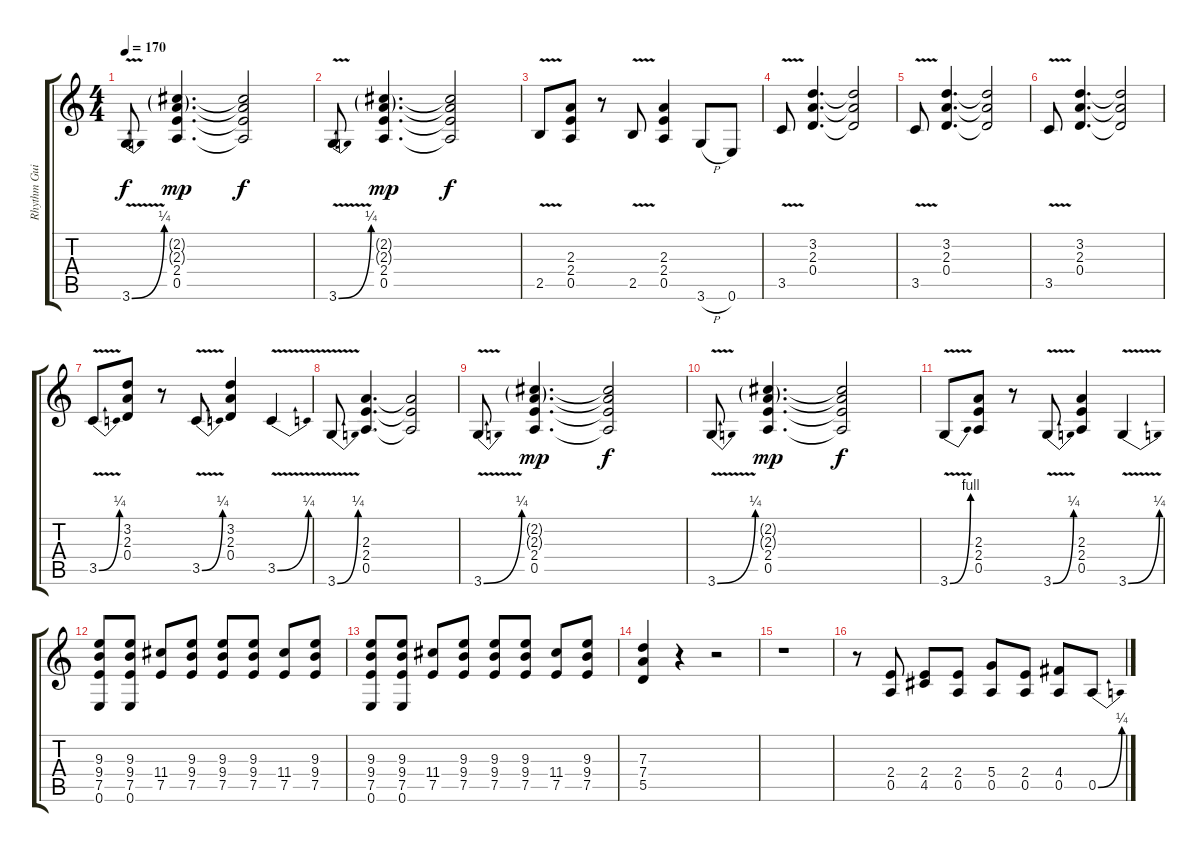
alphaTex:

\track ("Rhythm Guitar" "Rhythm Gui") {instrument distortionguitar}
\staff {score tabs}
\tuning (E4 B3 G3 D3 A2 E2) {hide}
\ts (4 4)
\tempo 170
\clef g2
\ks c
3.6{be (bend 0 0 60 1) v}.8{dy f} (2.2{g} 2.3{g} 2.4 0.5).4{d dy mp} (2.2{t} 2.3{t} 2.4{t} 0.5{t}).2{dy f} |
3.6{be (bend 0 0 60 1) v}.8 (2.2{g} 2.3{g} 2.4 0.5).4{d dy mp} (2.2{t} 2.3{t} 2.4{t} 0.5{t}).2{dy f} |
2.5{v}.8 (2.3 2.4 0.5).8 r.8 2.5{v}.8 (2.3 2.4 0.5).4 3.6{h}.8 0.6.8 |
3.5{v}.8 (3.2 2.3 0.4).4{d} (3.2{t} 2.3{t} 0.4{t}).2 |
3.5{v}.8 (3.2 2.3 0.4).4{d} (3.2{t} 2.3{t} 0.4{t}).2 |
3.5{v}.8 (3.2 2.3 0.4).4{d} (3.2{t} 2.3{t} 0.4{t}).2 |
3.5{be (bend 0 0 60 1) v}.8 (3.2 2.3 0.4).8 r.8 3.5{be (bend 0 0 60 1) v}.8 (3.2 2.3 0.4).4 3.5{be (bend 0 0 60 1) v}.4 |
3.6{be (bend 0 0 60 1) v}.8 (2.3 2.4 0.5).4{d} (2.3{t} 2.4{t} 0.5{t}).2 |
3.6{be (bend 0 0 60 1) v}.8 (2.2{g} 2.3{g} 2.4 0.5).4{d dy mp} (2.2{t} 2.3{t} 2.4{t} 0.5{t}).2{dy f} |
3.6{be (bend 0 0 60 1) v}.8 (2.2{g} 2.3{g} 2.4 0.5).4{d dy mp} (2.2{t} 2.3{t} 2.4{t} 0.5{t}).2{dy f} |
3.6{be (bend 0 0 60 4) v}.8 (2.3 2.4 0.5).8 r.8 3.6{be (bend 0 0 60 1) v}.8 (2.3 2.4 0.5).4 3.6{be (bend 0 0 60 1) v}.4 |
(9.3 9.4 7.5 0.6).8 (9.3 9.4 7.5 0.6).8 (11.4 7.5).8 (9.3 9.4 7.5).8 (9.3 9.4 7.5).8 (9.3 9.4 7.5).8 (11.4 7.5).8 (9.3 9.4 7.5).8 |
(9.3 9.4 7.5 0.6).8 (9.3 9.4 7.5 0.6).8 (11.4 7.5).8 (9.3 9.4 7.5).8 (9.3 9.4 7.5).8 (9.3 9.4 7.5).8 (11.4 7.5).8 (9.3 9.4 7.5).8 |
(7.3 7.4 5.5).4 r.4 r.2 |
r.1 |
r.8 (2.4 0.5).8 (2.4 4.5).8 (2.4 0.5).8 (5.4 0.5).8 (2.4 0.5).8 (4.4 0.5).8 0.5{be (bend 0 0 60 1)}.8
